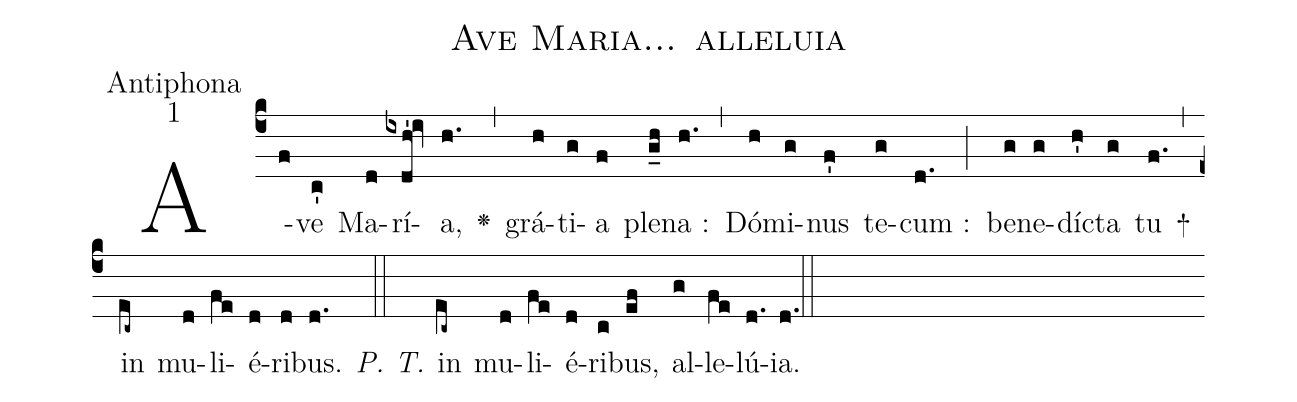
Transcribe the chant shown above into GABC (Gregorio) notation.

name:Ave Maria... alleluia;
office-part:Antiphona;
mode:1;
def-m1:}{\greseteolcustos{manual}{;
def-m2:\ifx\breakbeforeEuouae\undefined\else;
def-m3:\fi}\ifx\noeuouae\undefined\def\noeuouae{F}\fi\if\noeuouae F{;
def-m4:}\fi;
%%
(c4) A(f)ve(c') Ma(d)rí(ixdh'!iv)a,(h.) <v>\greheightstar</v>(,) grá(h)ti(g)a(f) ple(g_h)na :(h.) (,)
Dó(h)mi(g)nus(f') te(g)cum :(d.) (;) be(g)ne(g)dí(h')cta(g) tu(f.) +(,)
in(ec~) mu(d)li(fe)é(d)ri(d)bus.(d.) <i>P. T.</i>(::)
in(ec~) mu(d)li(fe)é(d)ri(c)bus,(ef) al(g)le(fe)lú(d.[em1])ia.(d.) (::[em2]z[em3])

E(h) u(h) o(g) u(f) a(gh) e.(g.) (::[em4])
